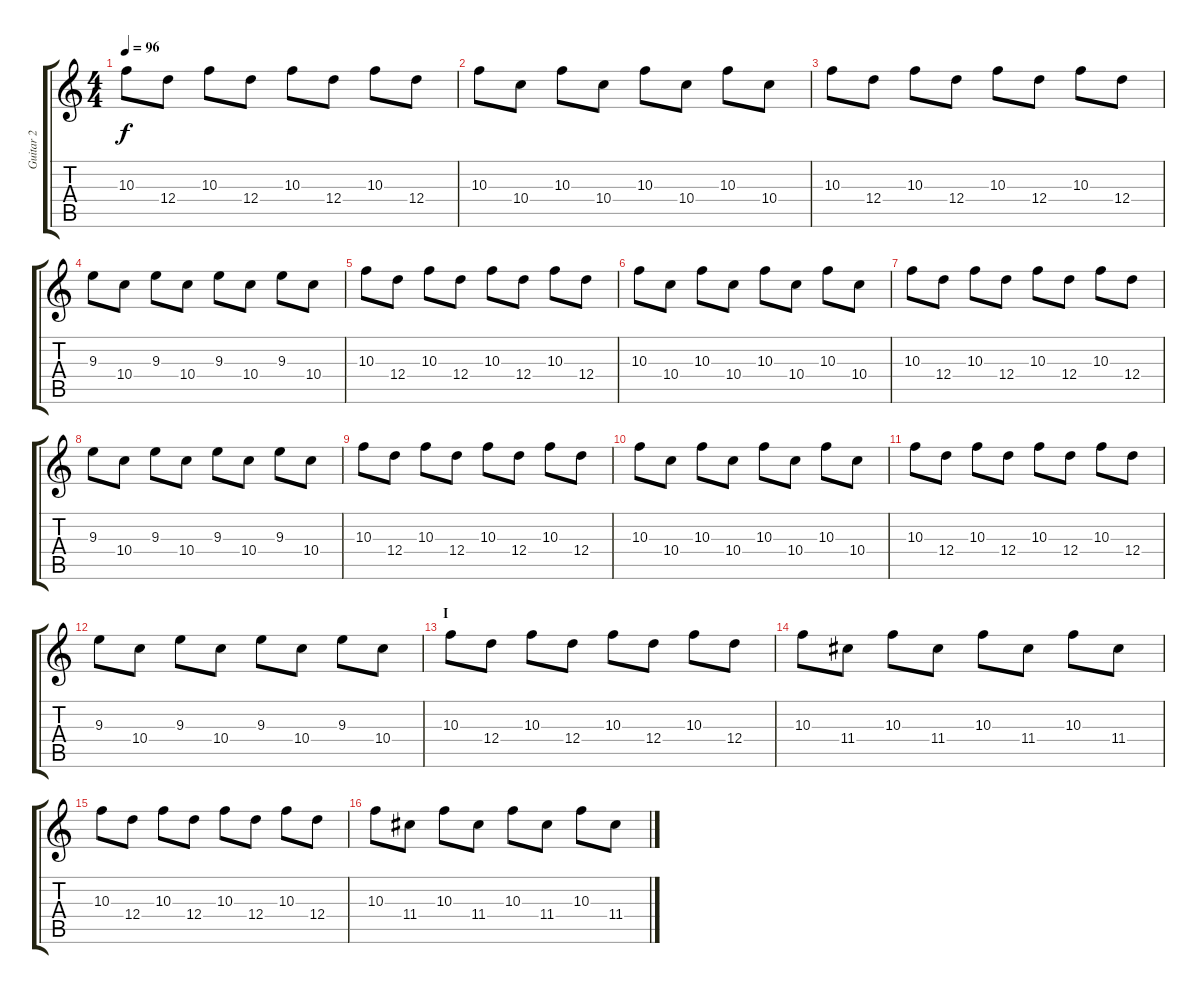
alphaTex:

\track ("Guitar 2" "Guitar 2") {instrument distortionguitar}
\staff {score tabs}
\tuning (E4 B3 G3 D3 A2 E2) {hide}
\ts (4 4)
\tempo 96
\clef g2
\ks c
10.3.8{dy f} 12.4.8 10.3.8 12.4.8 10.3.8 12.4.8 10.3.8 12.4.8 |
10.3.8 10.4.8 10.3.8 10.4.8 10.3.8 10.4.8 10.3.8 10.4.8 |
10.3.8 12.4.8 10.3.8 12.4.8 10.3.8 12.4.8 10.3.8 12.4.8 |
9.3.8 10.4.8 9.3.8 10.4.8 9.3.8 10.4.8 9.3.8 10.4.8 |
10.3.8 12.4.8 10.3.8 12.4.8 10.3.8 12.4.8 10.3.8 12.4.8 |
10.3.8 10.4.8 10.3.8 10.4.8 10.3.8 10.4.8 10.3.8 10.4.8 |
10.3.8 12.4.8 10.3.8 12.4.8 10.3.8 12.4.8 10.3.8 12.4.8 |
9.3.8 10.4.8 9.3.8 10.4.8 9.3.8 10.4.8 9.3.8 10.4.8 |
10.3.8 12.4.8 10.3.8 12.4.8 10.3.8 12.4.8 10.3.8 12.4.8 |
10.3.8 10.4.8 10.3.8 10.4.8 10.3.8 10.4.8 10.3.8 10.4.8 |
10.3.8 12.4.8 10.3.8 12.4.8 10.3.8 12.4.8 10.3.8 12.4.8 |
9.3.8 10.4.8 9.3.8 10.4.8 9.3.8 10.4.8 9.3.8 10.4.8 |
\section ("" "I")
10.3.8 12.4.8 10.3.8 12.4.8 10.3.8 12.4.8 10.3.8 12.4.8 |
10.3.8 11.4.8 10.3.8 11.4.8 10.3.8 11.4.8 10.3.8 11.4.8 |
10.3.8 12.4.8 10.3.8 12.4.8 10.3.8 12.4.8 10.3.8 12.4.8 |
10.3.8 11.4.8 10.3.8 11.4.8 10.3.8 11.4.8 10.3.8 11.4.8
